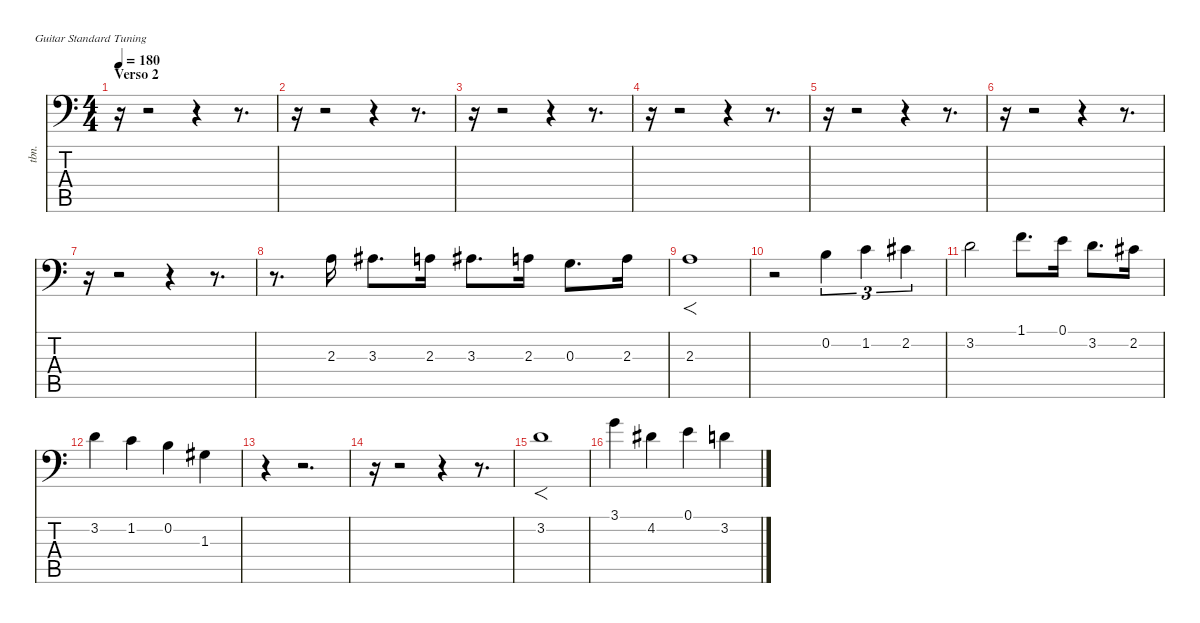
\defaultSystemsLayout 4
\hideDynamics
\bracketExtendMode nobrackets
\otherSystemsTrackNameOrientation horizontal
\track ("Trombón" "tbn.") {instrument trombone}
\staff {score tabs}
\tuning (E4 B3 G3 D3 A2 E2)
\ts (4 4)
\section ("" "Verso 2")
\tempo 180
\clef f4
\ks c
r.16{dy f} r.2 r.4 r.8{d} |
r.16 r.2 r.4 r.8{d} |
r.16 r.2 r.4 r.8{d} |
r.16 r.2 r.4 r.8{d} |
r.16 r.2 r.4 r.8{d} |
r.16 r.2 r.4 r.8{d} |
r.16 r.2 r.4 r.8{d} |
r.8{d} 2.3.16 3.3{acc #}.8{d} 2.3.16 3.3{acc #}.8{d} 2.3.16 0.3.8{d} 2.3.16 |
2.3.1{f} |
r.2 0.2.4{tu (3 2)} 1.2.4{tu (3 2)} 2.2{acc #}.4{tu (3 2)} |
3.2.2 1.1.8{d} 0.1.16 3.2.8{d} 2.2{acc #}.16 |
3.2.4 1.2.4 0.2.4 1.3{acc #}.4 |
r.4 r.2{d} |
r.16 r.2 r.4 r.8{d} |
3.2.1{f} |
3.1.4 4.2{acc #}.4 0.1.4 3.2.4
